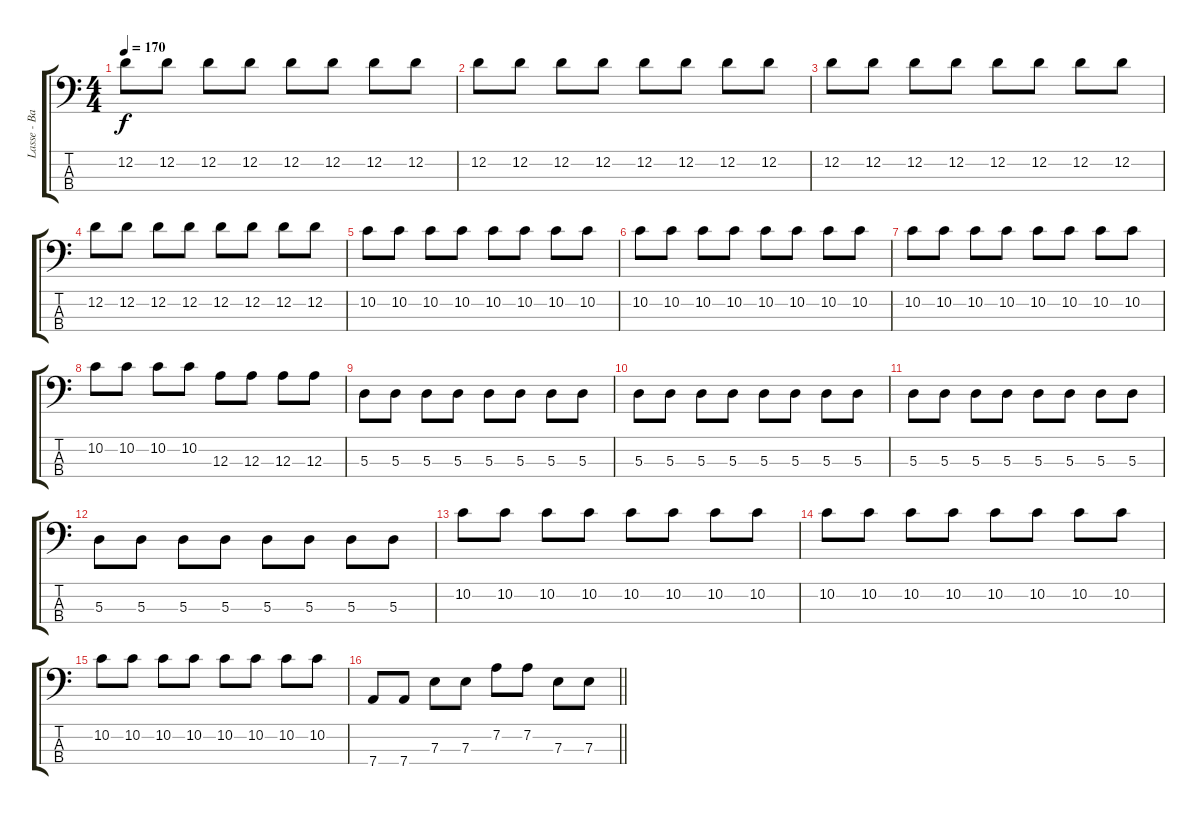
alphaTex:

\track ("Lasse - Bass" "Lasse - Ba") {instrument electricbasspick}
\staff {score tabs}
\tuning (G2 D2 A1 D1) {hide}
\ts (4 4)
\tempo 170
\clef f4
\ks c
12.2.8{dy f} 12.2.8 12.2.8 12.2.8 12.2.8 12.2.8 12.2.8 12.2.8 |
12.2.8 12.2.8 12.2.8 12.2.8 12.2.8 12.2.8 12.2.8 12.2.8 |
12.2.8 12.2.8 12.2.8 12.2.8 12.2.8 12.2.8 12.2.8 12.2.8 |
12.2.8 12.2.8 12.2.8 12.2.8 12.2.8 12.2.8 12.2.8 12.2.8 |
10.2.8 10.2.8 10.2.8 10.2.8 10.2.8 10.2.8 10.2.8 10.2.8 |
10.2.8 10.2.8 10.2.8 10.2.8 10.2.8 10.2.8 10.2.8 10.2.8 |
10.2.8 10.2.8 10.2.8 10.2.8 10.2.8 10.2.8 10.2.8 10.2.8 |
10.2.8 10.2.8 10.2.8 10.2.8 12.3.8 12.3.8 12.3.8 12.3.8 |
5.3.8 5.3.8 5.3.8 5.3.8 5.3.8 5.3.8 5.3.8 5.3.8 |
5.3.8 5.3.8 5.3.8 5.3.8 5.3.8 5.3.8 5.3.8 5.3.8 |
5.3.8 5.3.8 5.3.8 5.3.8 5.3.8 5.3.8 5.3.8 5.3.8 |
5.3.8 5.3.8 5.3.8 5.3.8 5.3.8 5.3.8 5.3.8 5.3.8 |
10.2.8 10.2.8 10.2.8 10.2.8 10.2.8 10.2.8 10.2.8 10.2.8 |
10.2.8 10.2.8 10.2.8 10.2.8 10.2.8 10.2.8 10.2.8 10.2.8 |
10.2.8 10.2.8 10.2.8 10.2.8 10.2.8 10.2.8 10.2.8 10.2.8 |
\barLineRight lightlight
7.4.8 7.4.8 7.3.8 7.3.8 7.2.8 7.2.8 7.3.8 7.3.8
